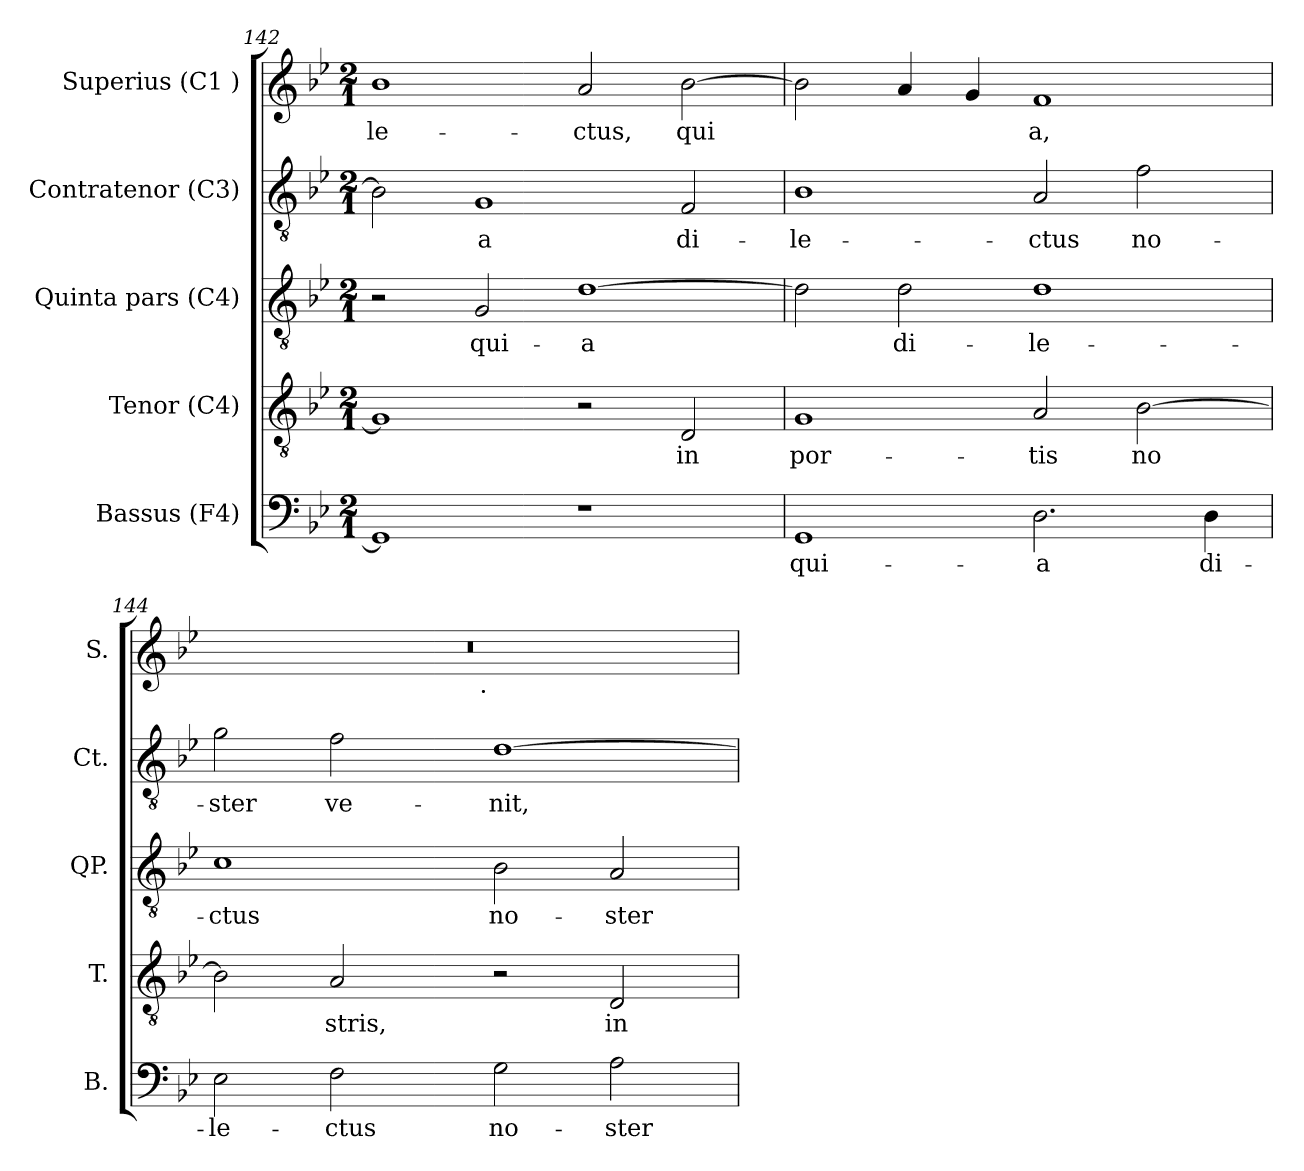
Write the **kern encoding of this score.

**kern	**text	**kern	**text	**kern	**text	**kern	**text	**kern	**text
*part5	*part5	*part4	*part4	*part3	*part3	*part2	*part2	*part1	*part1
*staff5	*staff5	*staff4	*staff4	*staff3	*staff3	*staff2	*staff2	*staff1	*staff1
*I"Bassus (F4)	*	*I"Tenor (C4)	*	*I"Quinta pars (C4)	*	*I"Contratenor (C3)	*	*I"Superius (C1 )	*
*I'B.	*	*I'T.	*	*I'QP.	*	*I'Ct.	*	*I'S.	*
*clefF4	*	*clefGv2	*	*clefGv2	*	*clefGv2	*	*clefG2	*
*k[b-e-]	*	*k[b-e-]	*	*k[b-e-]	*	*k[b-e-]	*	*k[b-e-]	*
*B-:	*	*B-:	*	*B-:	*	*B-:	*	*B-:	*
*M2/1	*	*M2/1	*	*M2/1	*	*M2/1	*	*M2/1	*
=142	=142	=142	=142	=142	=142	=142	=142	=142	=142
!	!LO:LY:b:cj	!	!LO:LY:b:cj	!	!	!	!LO:LY:b:cj	!	!LO:LY:b:cj
1GG]	.	1G]	.	2r	.	2B-\]	--	1b-	-le-
!	!	!	!	!	!LO:LY:b:cj	!	!LO:LY:b:cj	!	!
.	.	.	.	2G/	qui-	1G	-a	.	.
!	!	!	!	!	!LO:LY:b:cj	!	!	!	!LO:LY:b:cj
1r	.	2r	.	[<1d	-a	.	.	2a/	-ctus,
!	!	!	!LO:LY:b:cj	!	!	!	!LO:LY:b:cj	!	!LO:LY:b:cj
.	.	2D/	in	.	.	2F/	di-	[<2b-\	qui-
!!LO:LB:g=z
=143	=143	=143	=143	=143	=143	=143	=143	=143	=143
!	!LO:LY:b:cj	!	!LO:LY:b:cj	!	!LO:LY:b:cj	!	!LO:LY:b:cj	!	!LO:LY:b:cj
1GG	qui-	1G	por-	2d\]	.	1B-	-le-	2b-\]	--
!	!	!	!	!	!LO:LY:b:cj	!	!	!	!LO:LY:b:cj
.	.	.	.	2d\	di-	.	.	4a/	--
!	!	!	!	!	!	!	!	!	!LO:LY:b:cj
.	.	.	.	.	.	.	.	4g/	--
!	!LO:LY:b:cj	!	!LO:LY:b:cj	!	!LO:LY:b:cj	!	!LO:LY:b:cj	!	!LO:LY:b:cj
2.D\	-a	2A/	-tis	1d	-le-	2A/	-ctus	1f	-a,
!	!	!	!LO:LY:b:cj	!	!	!	!LO:LY:b:cj	!	!
.	.	[>2B-\	no-	.	.	2f\	no-	.	.
!	!LO:LY:b:cj	!	!	!	!	!	!	!	!
4D\	di-	.	.	.	.	.	.	.	.
=144	=144	=144	=144	=144	=144	=144	=144	=144	=144
!	!LO:LY:b:cj	!	!LO:LY:b:cj	!	!LO:LY:b:cj	!	!LO:LY:b:cj	!	!
*	*	*	*	*	*	*	*	*^	*
2E-\	-le-	2B-\]	--	1c	-ctus	2g\	-ster	0r	2ryy	.
!	!LO:LY:b:cj	!	!LO:LY:b:cj	!	!	!	!LO:LY:b:cj	!	!	!
2F\	-ctus	2A/	-stris,	.	.	2f\	ve-	.	4ryy	.
.	.	.	.	.	.	.	.	.	8...ryy	.
!	!	!	!	!	!	!	!	!	!LO:TX:b:t=.	!
.	.	.	.	.	.	.	.	.	1ryy	.
!	!LO:LY:b:cj	!	!	!	!LO:LY:b:cj	!	!LO:LY:b:cj	!	!	!
2G\	no-	2r	.	2B-\	no-	[>1d	-nit,	.	.	.
!	!LO:LY:b:cj	!	!LO:LY:b:cj	!	!LO:LY:b:cj	!	!	!	!	!
2A\	-ster	2D/	in	2A/	-ster	.	.	.	.	.
.	.	.	.	.	.	.	.	.	64ryy	.
*	*	*	*	*	*	*	*	*v	*v	*
=	=	=	=	=	=	=	=	=	=
*-	*-	*-	*-	*-	*-	*-	*-	*-	*-
